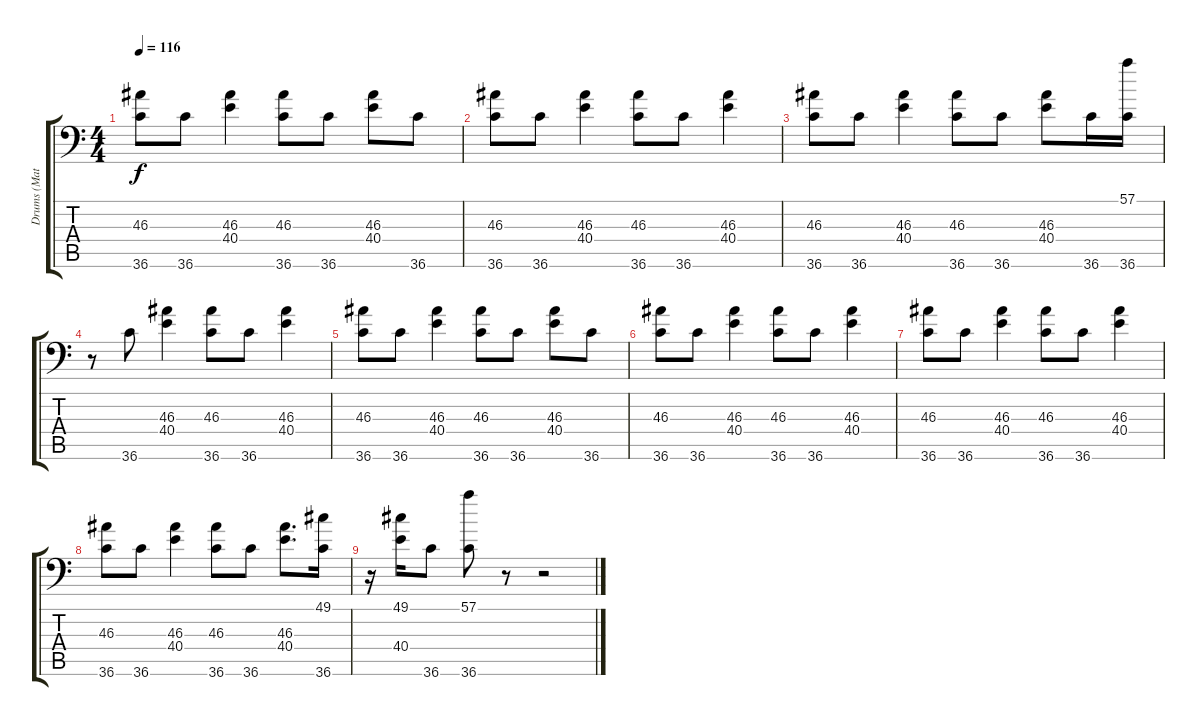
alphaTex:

\track ("Drums (Matt)" "Drums (Mat") {instrument acousticgrandpiano}
\staff {score tabs}
\tuning (C-1 C-1 C-1 C-1 C-1 C-1) {hide}
\ts (4 4)
\tempo 116
\clef f4
\ks c
(46.3 36.6).8{dy f} 36.6.8 (46.3 40.4).4 (46.3 36.6).8 36.6.8 (46.3 40.4).8 36.6.8 |
(46.3 36.6).8 36.6.8 (46.3 40.4).4 (46.3 36.6).8 36.6.8 (46.3 40.4).4 |
(46.3 36.6).8 36.6.8 (46.3 40.4).4 (46.3 36.6).8 36.6.8 (46.3 40.4).8 36.6.16 (57.1 36.6).16 |
r.8 36.6.8 (46.3 40.4).4 (46.3 36.6).8 36.6.8 (46.3 40.4).4 |
(46.3 36.6).8 36.6.8 (46.3 40.4).4 (46.3 36.6).8 36.6.8 (46.3 40.4).8 36.6.8 |
(46.3 36.6).8 36.6.8 (46.3 40.4).4 (46.3 36.6).8 36.6.8 (46.3 40.4).4 |
(46.3 36.6).8 36.6.8 (46.3 40.4).4 (46.3 36.6).8 36.6.8 (46.3 40.4).4 |
(46.3 36.6).8 36.6.8 (46.3 40.4).4 (46.3 36.6).8 36.6.8 (46.3 40.4).8{d} (49.1 36.6).16 |
r.16 (49.1 40.4).16 36.6.8 (57.1 36.6).8 r.8 r.2
